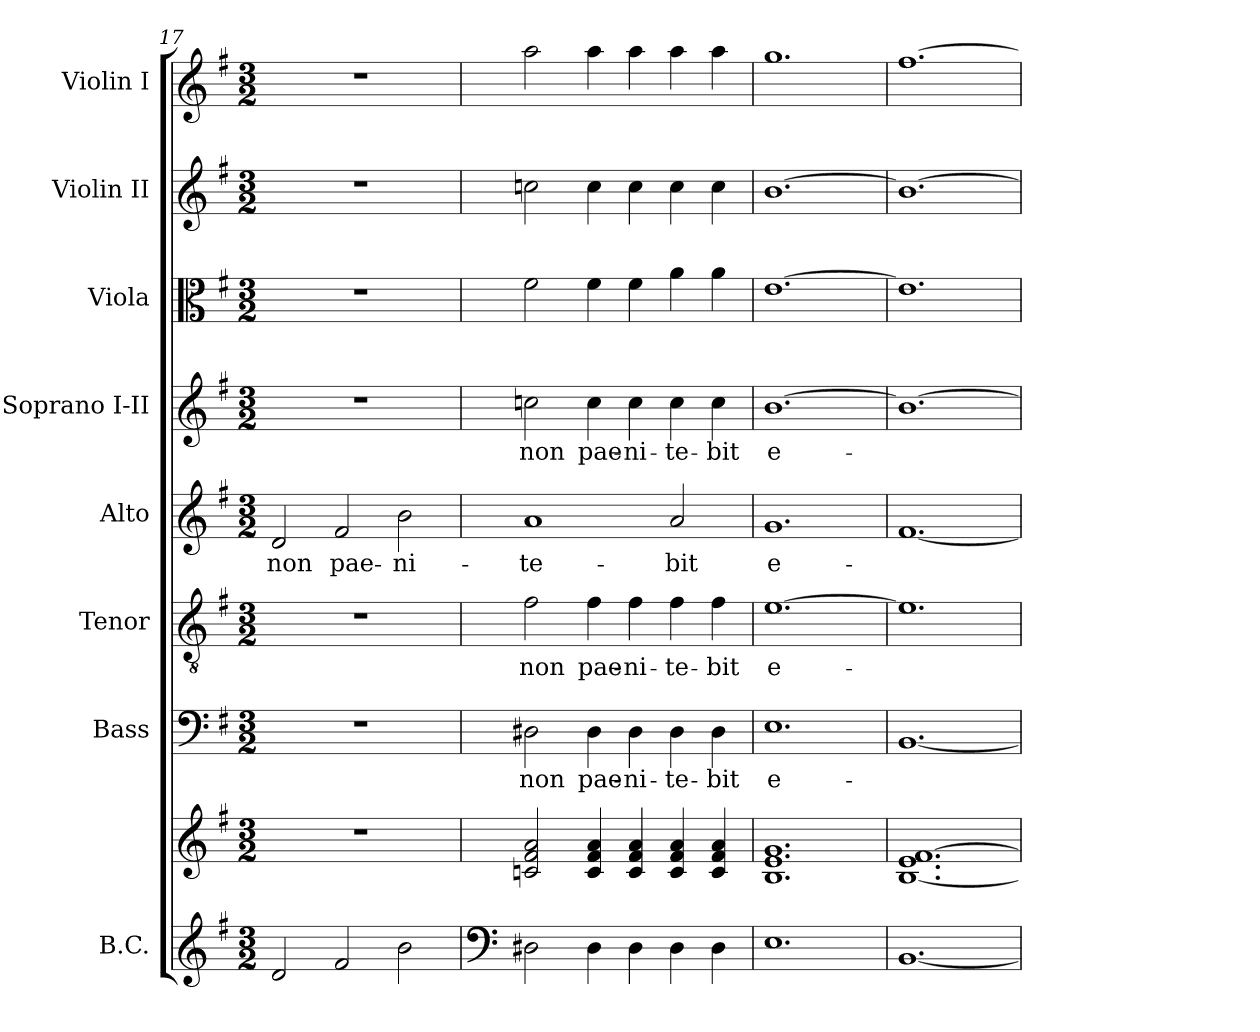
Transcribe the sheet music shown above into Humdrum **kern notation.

**kern	**kern	**kern	**text	**kern	**text	**kern	**text	**kern	**text	**kern	**kern	**kern
*part8	*part8	*part7	*part7	*part6	*part6	*part5	*part5	*part4	*part4	*part3	*part2	*part1
*staff9	*staff8	*staff7	*staff7	*staff6	*staff6	*staff5	*staff5	*staff4	*staff4	*staff3	*staff2	*staff1
*I"B.C.	*	*I"Bass	*	*I"Tenor	*	*I"Alto	*	*I"Soprano I-II	*	*I"Viola	*I"Violin II	*I"Violin I
*I'B.C.	*	*I'B	*	*I'T	*	*I'A	*	*I'S. I-II	*	*I'Vla.	*I'Vln. II	*I'Vln. I
!!LO:PB:g=z
*clefG2	*clefG2	*clefF4	*	*clefGv2	*	*clefG2	*	*clefG2	*	*clefC3	*clefG2	*clefG2
*k[f#]	*k[f#]	*k[f#]	*	*k[f#]	*	*k[f#]	*	*k[f#]	*	*k[f#]	*k[f#]	*k[f#]
*e:	*e:	*e:	*	*e:	*	*e:	*	*e:	*	*e:	*e:	*e:
*M3/2	*M3/2	*M3/2	*	*M3/2	*	*M3/2	*	*M3/2	*	*M3/2	*M3/2	*M3/2
=17	=17	=17	=17	=17	=17	=17	=17	=17	=17	=17	=17	=17
!	!	!	!	!	!	!	!LO:LY:b	!	!	!	!	!
2d/	1.r	1.r	.	1.r	.	2d/	non	1.r	.	1.r	1.r	1.r
!	!	!	!	!	!	!	!LO:LY:b	!	!	!	!	!
2f#/	.	.	.	.	.	2f#/	pae-	.	.	.	.	.
!	!	!	!	!	!	!	!LO:LY:b	!	!	!	!	!
2b\	.	.	.	.	.	2b\	-ni-	.	.	.	.	.
=18	=18	=18	=18	=18	=18	=18	=18	=18	=18	=18	=18	=18
*clefF4	*	*	*	*	*	*	*	*	*	*	*	*
!	!	!	!LO:LY:b	!	!LO:LY:b	!	!LO:LY:b	!	!LO:LY:b	!	!	!
2D#X\	2cn/ 2f#/ 2a/	2D#X\	non	2f#\	non	1a	-te-	2ccni\	non	2f#\	2ccni\	2aa\
!	!	!	!LO:LY:b	!	!LO:LY:b	!	!	!	!LO:LY:b	!	!	!
4D#\	4c/ 4f#/ 4a/	4D#\	pae-	4f#\	pae-	.	.	4cc\	pae-	4f#\	4cc\	4aa\
!	!	!	!LO:LY:b	!	!LO:LY:b	!	!	!	!LO:LY:b	!	!	!
4D#\	4c/ 4f#/ 4a/	4D#\	-ni-	4f#\	-ni-	.	.	4cc\	-ni-	4f#\	4cc\	4aa\
!	!	!	!LO:LY:b	!	!LO:LY:b	!	!LO:LY:b	!	!LO:LY:b	!	!	!
4D#\	4c/ 4f#/ 4a/	4D#\	-te-	4f#\	-te-	2a/	-bit	4cc\	-te-	4a\	4cc\	4aa\
!	!	!	!LO:LY:b	!	!LO:LY:b	!	!	!	!LO:LY:b	!	!	!
4D#\	4c/ 4f#/ 4a/	4D#\	-bit	4f#\	-bit	.	.	4cc\	-bit	4a\	4cc\	4aa\
=19	=19	=19	=19	=19	=19	=19	=19	=19	=19	=19	=19	=19
!	!	!	!LO:LY:b	!	!LO:LY:b	!	!LO:LY:b	!	!LO:LY:b	!	!	!
1.E	1.B 1.e 1.g	1.E	e-	[1.e	e-	1.g	e-	[1.b	e-	[1.e	[1.b	1.gg
=20	=20	=20	=20	=20	=20	=20	=20	=20	=20	=20	=20	=20
[1.BB	[1.B 1.e [1.f#	[1.BB	.	1.e]	.	[1.f#	.	1.b_	.	1.e]	1.b_	[1.ff#
=	=	=	=	=	=	=	=	=	=	=	=	=
*-	*-	*-	*-	*-	*-	*-	*-	*-	*-	*-	*-	*-
